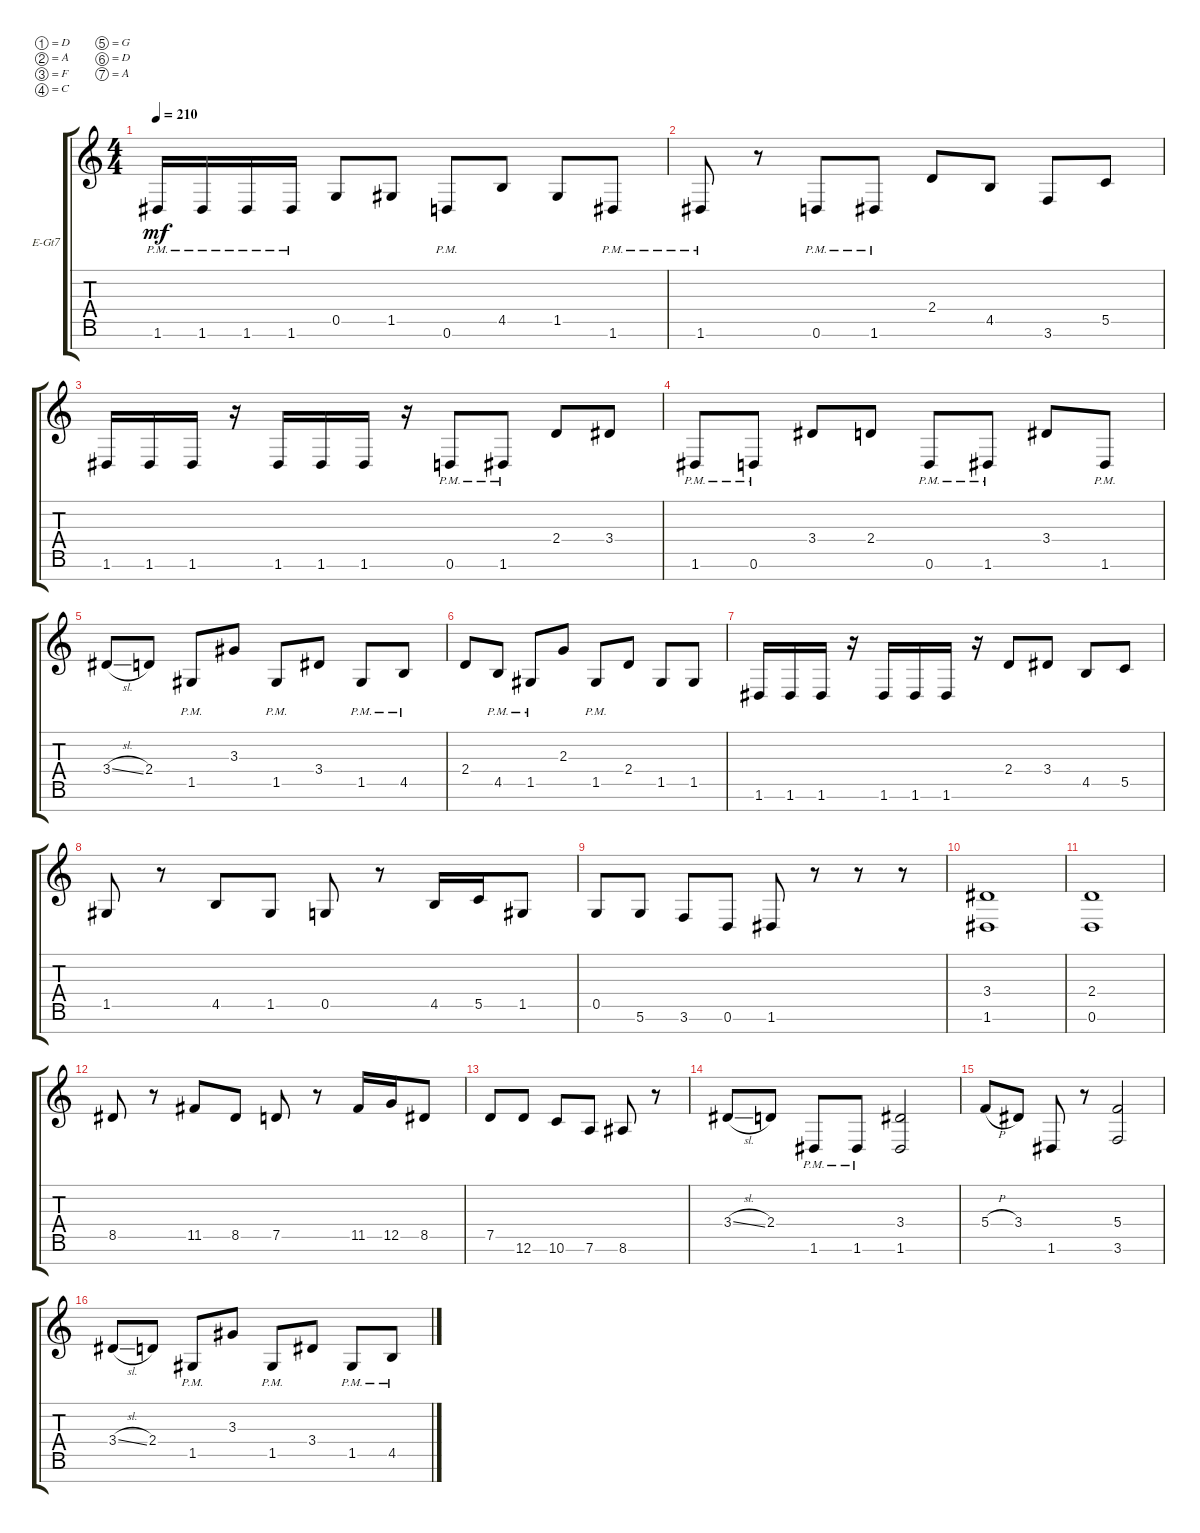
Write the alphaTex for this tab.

\defaultSystemsLayout 4
\bracketExtendMode groupsimilarinstruments
\firstSystemTrackNameOrientation horizontal
\otherSystemsTrackNameOrientation horizontal
\track ("Electric Guitar" "E-Gt7") {instrument distortionguitar}
\staff {score tabs}
\tuning (D4 A3 F3 C3 G2 D2 A1)
\ts (4 4)
\tempo 210
\clef g2
\ks c
1.6{pm}.16{dy mf instrument distortionguitar} 1.6{pm}.16 1.6{pm}.16 1.6{pm}.16 0.5.8 1.5.8 0.6{pm}.8 4.5.8 1.5.8 1.6{pm}.8 |
1.6{pm}.8 r.8 0.6{pm}.8 1.6{pm}.8 2.4.8 4.5.8 3.6.8 5.5.8 |
1.6.16 1.6.16 1.6.16 r.16 1.6.16 1.6.16 1.6.16 r.16 0.6{pm}.8 1.6{pm}.8 2.4.8 3.4.8 |
1.6{pm}.8 0.6{pm}.8 3.4.8 2.4.8 0.6{pm}.8 1.6{pm}.8 3.4.8 1.6{pm}.8 |
3.4{sl}.8 2.4.8 1.5{pm}.8 3.3.8 1.5{pm}.8 3.4.8 1.5{pm}.8 4.5{pm}.8 |
2.4.8 4.5{pm}.8 1.5{pm}.8 2.3.8 1.5{pm}.8 2.4.8 1.5.8 1.5.8 |
1.6.16 1.6.16 1.6.16 r.16 1.6.16 1.6.16 1.6.16 r.16 2.4.8 3.4.8 4.5.8 5.5.8 |
1.5.8 r.8 4.5.8 1.5.8 0.5.8 r.8 4.5.16 5.5.16 1.5.8 |
0.5.8 5.6.8 3.6.8 0.6.8 1.6.8 r.8 r.8 r.8 |
(1.6 3.4).1 |
(0.6 2.4).1 |
8.5.8 r.8 11.5.8 8.5.8 7.5.8 r.8 11.5.16 12.5.16 8.5.8 |
7.5.8 12.6.8 10.6.8 7.6.8 8.6.8 r.8 |
3.4{sl}.8 2.4.8 1.6{pm}.8 1.6{pm}.8 (1.6 3.4).2 |
5.4{h}.8 3.4.8 1.6.8 r.8 (3.6 5.4).2 |
3.4{sl}.8 2.4.8 1.5{pm}.8 3.3.8 1.5{pm}.8 3.4.8 1.5{pm}.8 4.5{pm}.8
